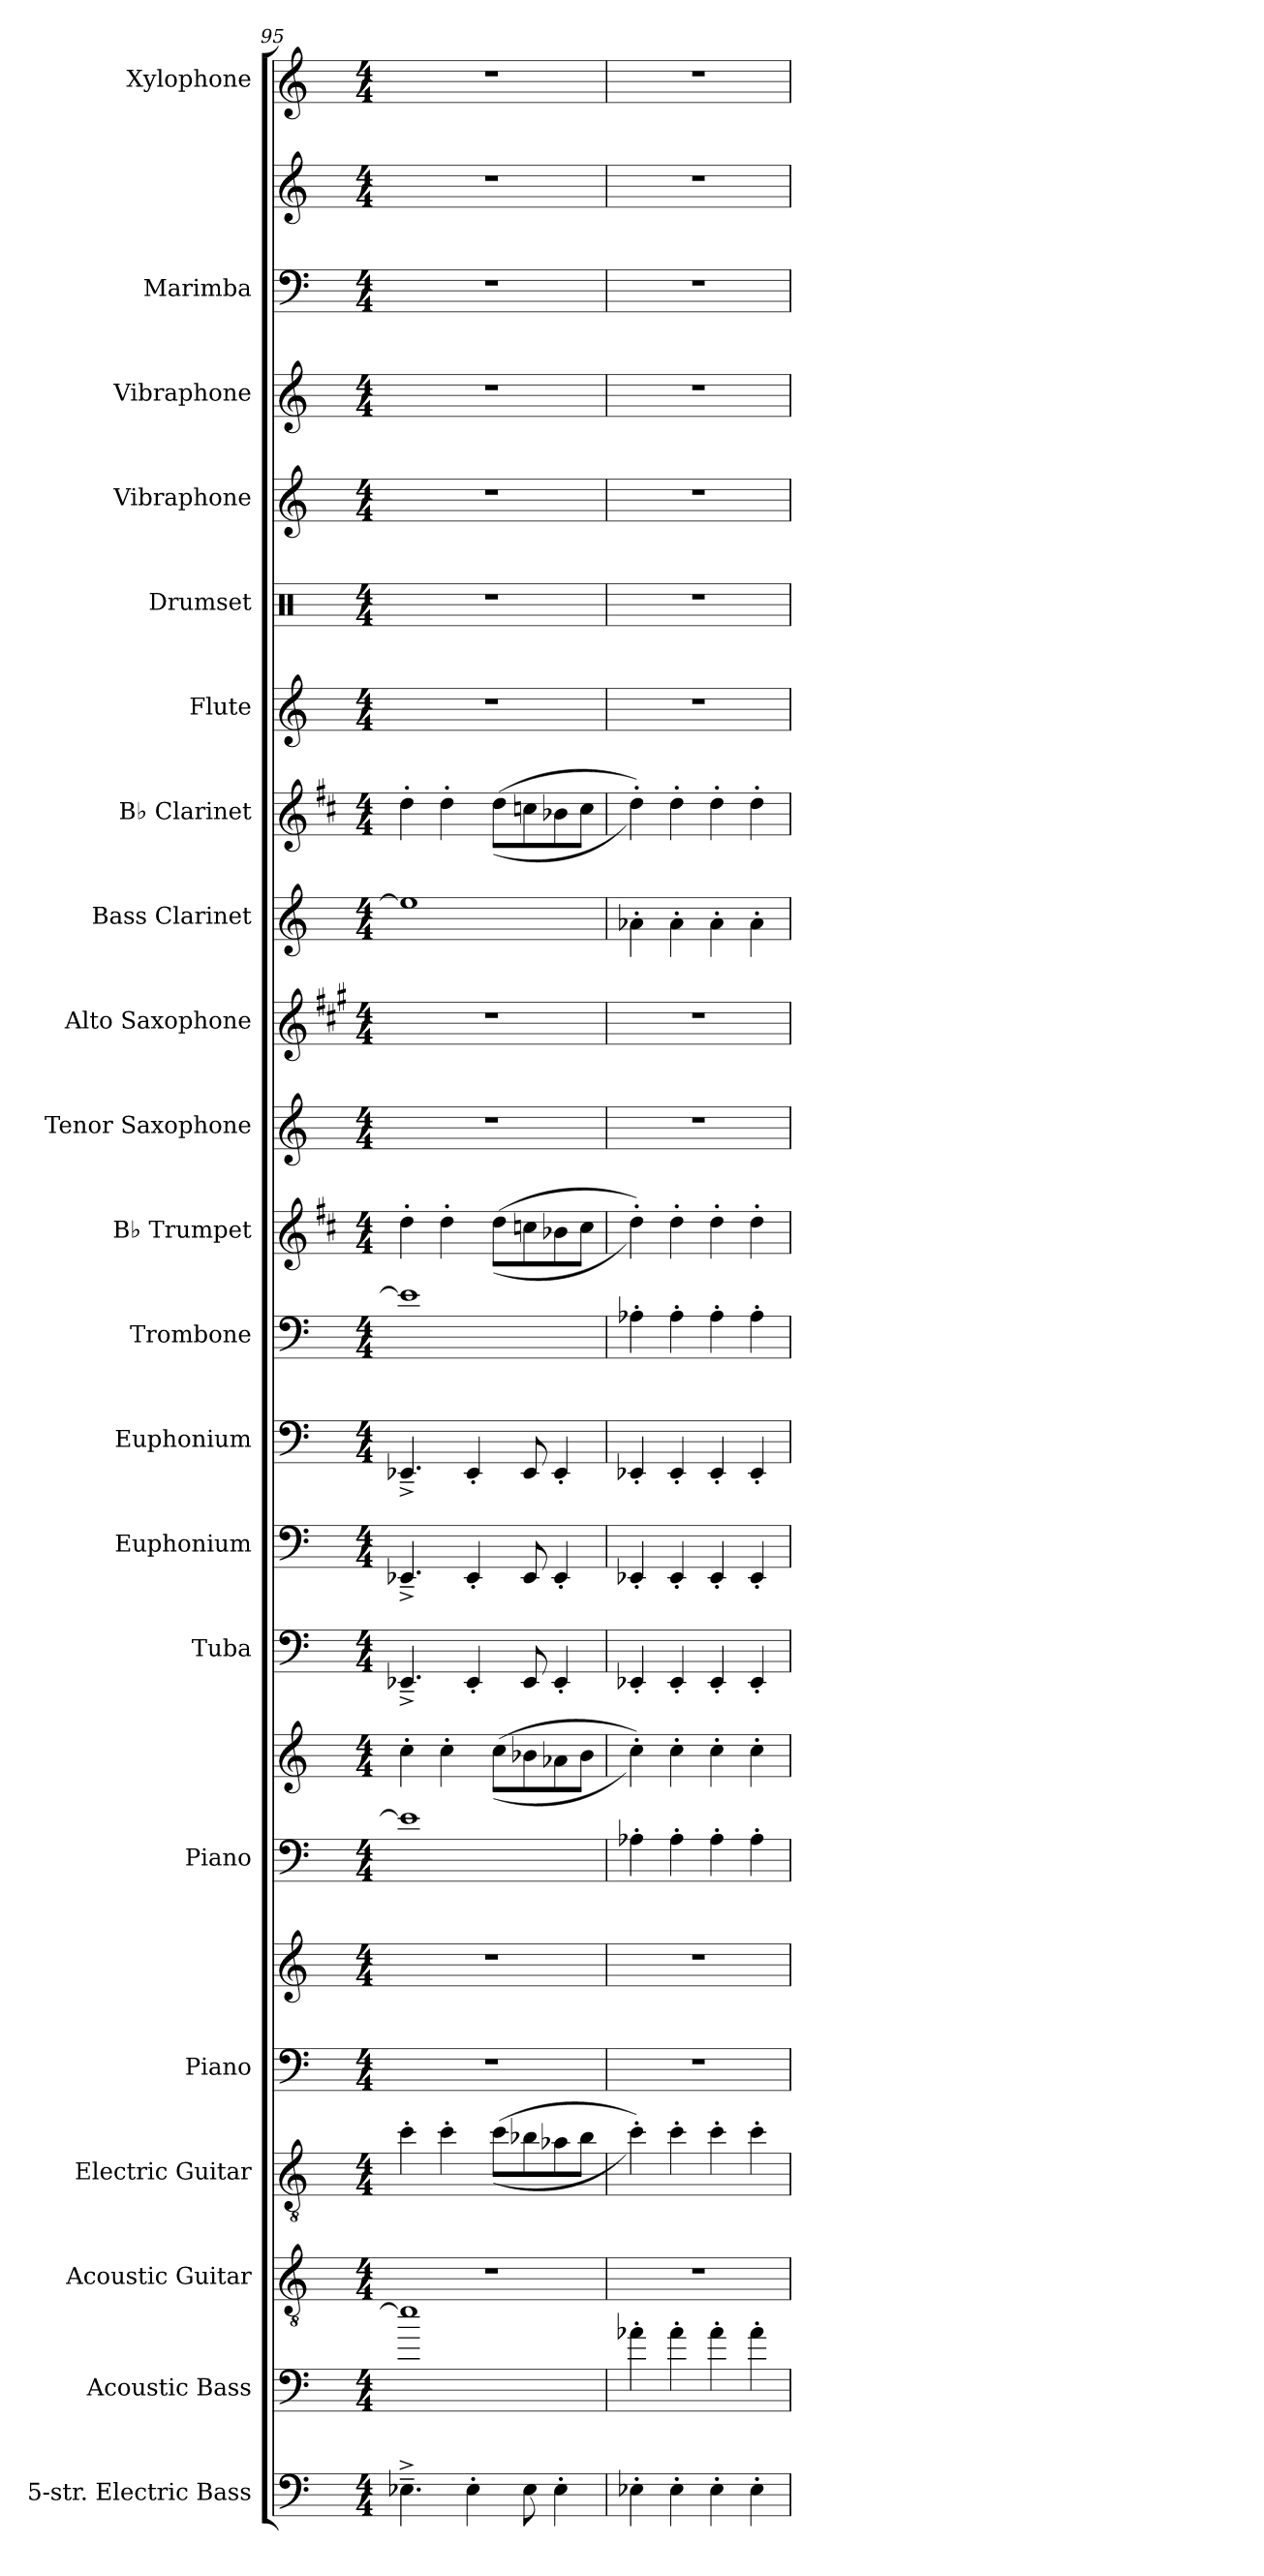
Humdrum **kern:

**kern	**kern	**kern	**kern	**kern	**kern	**kern	**kern	**kern	**kern	**kern	**kern	**kern	**kern	**kern	**kern	**kern	**kern	**kern	**kern	**kern	**kern	**kern	**kern
*part21	*part20	*part19	*part18	*part17	*part17	*part16	*part16	*part15	*part14	*part13	*part12	*part11	*part10	*part9	*part8	*part7	*part6	*part5	*part4	*part3	*part2	*part2	*part1
*staff24	*staff23	*staff22	*staff21	*staff20	*staff19	*staff18	*staff17	*staff16	*staff15	*staff14	*staff13	*staff12	*staff11	*staff10	*staff9	*staff8	*staff7	*staff6	*staff5	*staff4	*staff3	*staff2	*staff1
*I"5-str. Electric Bass	*I"Acoustic Bass	*I"Acoustic Guitar	*I"Electric Guitar	*I"Piano	*	*I"Piano	*	*I"Tuba	*I"Euphonium	*I"Euphonium	*I"Trombone	*I"B♭ Trumpet	*I"Tenor Saxophone	*I"Alto Saxophone	*I"Bass Clarinet	*I"B♭ Clarinet	*I"Flute	*I"Drumset	*I"Vibraphone	*I"Vibraphone	*I"Marimba	*	*I"Xylophone
*I'El. B.	*I'Bass	*I'Guit.	*I'El. Guit.	*I'Pno.	*	*I'Pno.	*	*I'Tba.	*I'Euph.	*I'Euph.	*I'Tbn.	*I'B♭ Tpt.	*I'T. Sax.	*I'A. Sax.	*I'B. Cl.	*I'B♭ Cl.	*I'Fl.	*I'Drs.	*I'Vib.	*I'Vib.	*I'Mrm.	*	*I'Xyl.
*clefF4	*clefF4	*clefGv2	*clefGv2	*clefF4	*clefG2	*clefF4	*clefG2	*clefF4	*clefF4	*clefF4	*clefF4	*clefG2	*clefG2	*clefG2	*clefG2	*clefG2	*clefG2	*clefX	*clefG2	*clefG2	*clefF4	*clefG2	*clefG2
*ITrd7c12	*ITrd7c12	*	*	*	*	*	*	*	*	*	*	*ITrd1c2	*ITrd8c14	*ITrd5c9	*ITrd8c14	*ITrd1c2	*	*	*	*	*	*	*ITrd-7c-12
*k[]	*k[]	*k[]	*k[]	*k[]	*k[]	*k[]	*k[]	*k[]	*k[]	*k[]	*k[]	*k[]	*k[]	*k[]	*k[]	*k[]	*k[]	*k[]	*k[]	*k[]	*k[]	*k[]	*k[]
*M4/4	*M4/4	*M4/4	*M4/4	*M4/4	*M4/4	*M4/4	*M4/4	*M4/4	*M4/4	*M4/4	*M4/4	*M4/4	*M4/4	*M4/4	*M4/4	*M4/4	*M4/4	*M4/4	*M4/4	*M4/4	*M4/4	*M4/4	*M4/4
=95	=95	=95	=95	=95	=95	=95	=95	=95	=95	=95	=95	=95	=95	=95	=95	=95	=95	=95	=95	=95	=95	=95	=95
4.EE-X~^\	1e-]	1r	4cc'\	1r	1r	1e-]	4cc'\	4.EE-X~^/	4.EE-X~^/	4.EE-X~^/	1e-]	4cc'\	1r	1r	1e-]	4cc'\	1r	1r	1r	1r	1r	1r	1r
.	.	.	4cc'\	.	.	.	4cc'\	.	.	.	.	4cc'\	.	.	.	4cc'\	.	.	.	.	.	.	.
4EE-'\	.	.	.	.	.	.	.	4EE-'/	4EE-'/	4EE-'/	.	.	.	.	.	.	.	.	.	.	.	.	.
.	.	.	((8cc\L	.	.	.	((8cc\L	.	.	.	.	((8cc\L	.	.	.	((8cc\L	.	.	.	.	.	.	.
8EE-\	.	.	8b-X\	.	.	.	8b-X\	8EE-/	8EE-/	8EE-/	.	8b-X\	.	.	.	8b-X\	.	.	.	.	.	.	.
4EE-'\	.	.	8a-X\	.	.	.	8a-X\	4EE-'/	4EE-'/	4EE-'/	.	8a-X\	.	.	.	8a-X\	.	.	.	.	.	.	.
.	.	.	8b-\J	.	.	.	8b-\J	.	.	.	.	8b-\J	.	.	.	8b-\J	.	.	.	.	.	.	.
=96	=96	=96	=96	=96	=96	=96	=96	=96	=96	=96	=96	=96	=96	=96	=96	=96	=96	=96	=96	=96	=96	=96	=96
4EE-X'\	4A-X'\	1r	4cc'\))	1r	1r	4A-X'\	4cc'\))	4EE-X'/	4EE-X'/	4EE-X'/	4A-X'\	4cc'\))	1r	1r	4A-X'\	4cc'\))	1r	1r	1r	1r	1r	1r	1r
4EE-'\	4A-'\	.	4cc'\	.	.	4A-'\	4cc'\	4EE-'/	4EE-'/	4EE-'/	4A-'\	4cc'\	.	.	4A-'\	4cc'\	.	.	.	.	.	.	.
4EE-'\	4A-'\	.	4cc'\	.	.	4A-'\	4cc'\	4EE-'/	4EE-'/	4EE-'/	4A-'\	4cc'\	.	.	4A-'\	4cc'\	.	.	.	.	.	.	.
4EE-'\	4A-'\	.	4cc'\	.	.	4A-'\	4cc'\	4EE-'/	4EE-'/	4EE-'/	4A-'\	4cc'\	.	.	4A-'\	4cc'\	.	.	.	.	.	.	.
=	=	=	=	=	=	=	=	=	=	=	=	=	=	=	=	=	=	=	=	=	=	=	=
*-	*-	*-	*-	*-	*-	*-	*-	*-	*-	*-	*-	*-	*-	*-	*-	*-	*-	*-	*-	*-	*-	*-	*-
